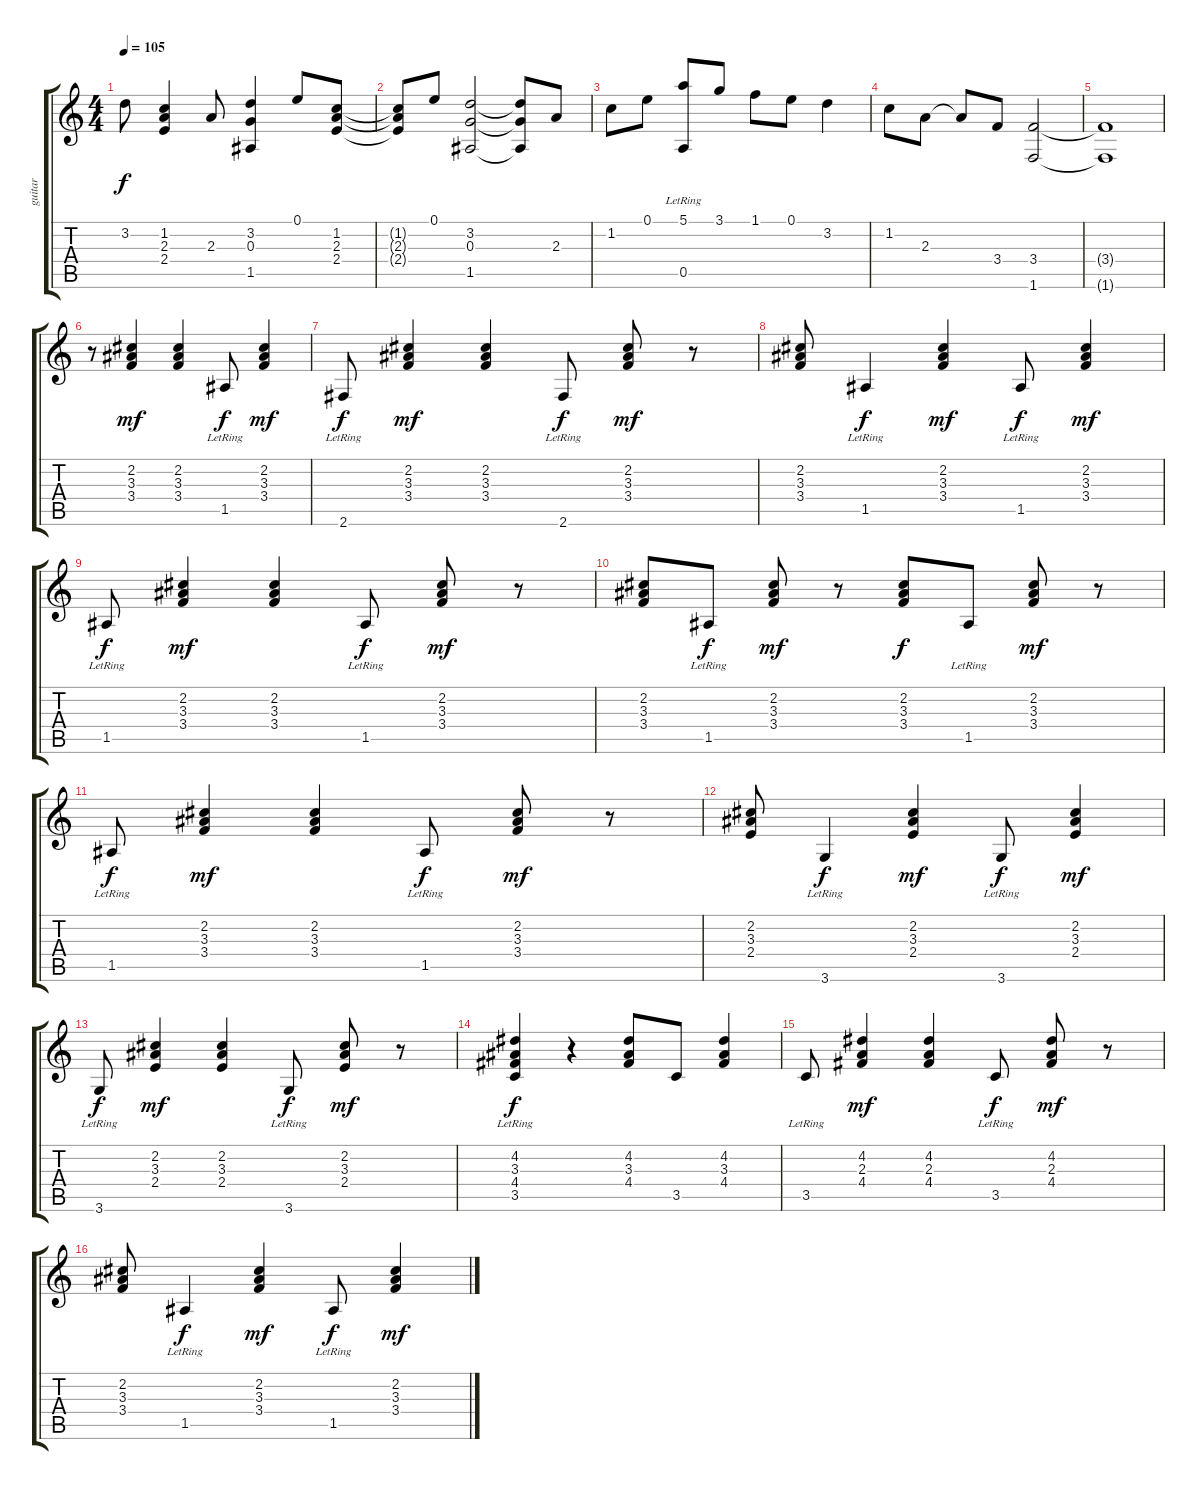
\track ("guitar" "guitar") {instrument acousticguitarnylon}
\staff {score tabs}
\tuning (E4 B3 G3 D3 A2 E2) {hide}
\ts (4 4)
\tempo 105
\clef g2
\ks c
3.2.8{dy f} (1.2 2.3 2.4).4 2.3.8 (3.2 0.3 1.5).4 0.1.8 (1.2 2.3 2.4).8 |
(1.2{t} 2.3{t} 2.4{t}).8 0.1.8 (3.2 0.3 1.5).2 (3.2{t} 0.3{t} 1.5{t}).8 2.3.8 |
1.2.8 0.1.8 (5.1 0.5{lr}).8 3.1.8 1.1.8 0.1.8 3.2.4 |
1.2.8 2.3.8 2.3{t}.8 3.4.8 (3.4 1.6).2 |
(3.4{t} 1.6{t}).1 |
r.8 (2.2 3.3 3.4).4{dy mf} (2.2 3.3 3.4).4 1.5{lr}.8{dy f} (2.2 3.3 3.4).4{dy mf} |
2.6{lr}.8{dy f} (2.2 3.3 3.4).4{dy mf} (2.2 3.3 3.4).4 2.6{lr}.8{dy f} (2.2 3.3 3.4).8{dy mf} r.8 |
(2.2 3.3 3.4).8 1.5{lr}.4{dy f} (2.2 3.3 3.4).4{dy mf} 1.5{lr}.8{dy f} (2.2 3.3 3.4).4{dy mf} |
1.5{lr}.8{dy f} (2.2 3.3 3.4).4{dy mf} (2.2 3.3 3.4).4 1.5{lr}.8{dy f} (2.2 3.3 3.4).8{dy mf} r.8 |
(2.2 3.3 3.4).8 1.5{lr}.8{dy f} (2.2 3.3 3.4).8{dy mf} r.8 (2.2 3.3 3.4).8{dy f} 1.5{lr}.8 (2.2 3.3 3.4).8{dy mf} r.8 |
1.5{lr}.8{dy f} (2.2 3.3 3.4).4{dy mf} (2.2 3.3 3.4).4 1.5{lr}.8{dy f} (2.2 3.3 3.4).8{dy mf} r.8 |
(2.2 3.3 2.4).8 3.6{lr}.4{dy f} (2.2 3.3 2.4).4{dy mf} 3.6{lr}.8{dy f} (2.2 3.3 2.4).4{dy mf} |
3.6{lr}.8{dy f} (2.2 3.3 2.4).4{dy mf} (2.2 3.3 2.4).4 3.6{lr}.8{dy f} (2.2 3.3 2.4).8{dy mf} r.8 |
(4.2{lr} 3.3 4.4 3.5).4{dy f} r.4 (4.2 3.3 4.4).8 3.5.8 (4.2 3.3 4.4).4 |
3.5{lr}.8 (4.2 2.3 4.4).4{dy mf} (4.2 2.3 4.4).4 3.5{lr}.8{dy f} (4.2 2.3 4.4).8{dy mf} r.8 |
(2.2 3.3 3.4).8 1.5{lr}.4{dy f} (2.2 3.3 3.4).4{dy mf} 1.5{lr}.8{dy f} (2.2 3.3 3.4).4{dy mf}
